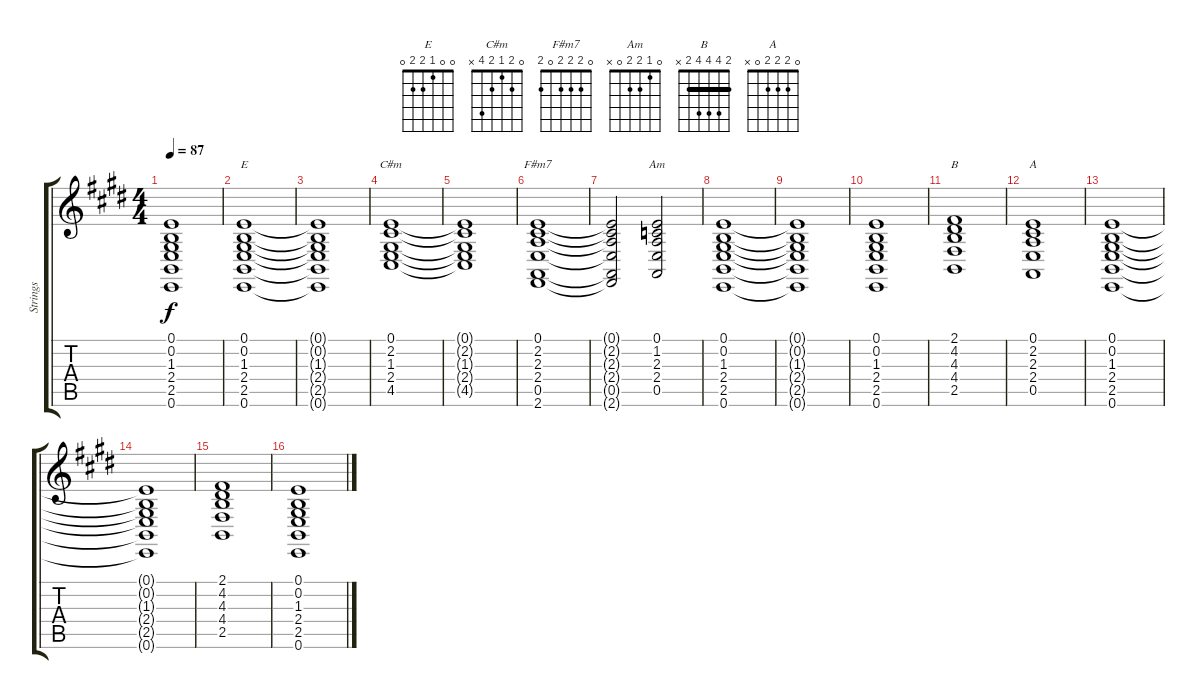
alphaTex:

\track ("Strings " "Strings ") {instrument synthstrings2}
\staff {score tabs}
\tuning (E4 B3 G3 D3 A2 E2) {hide}
\chord ("E" 0 0 1 2 2 0)
\chord ("C#m" 0 2 1 2 4 x)
\chord ("F#m7" 0 2 2 2 0 2)
\chord ("Am" 0 1 2 2 0 x)
\chord ("B" 2 4 4 4 2 x) {barre 2}
\chord ("A" 0 2 2 2 0 x)
\ts (4 4)
\tempo 87
\clef g2
\ks e
(0.1{t} 0.2{t} 1.3{t} 2.4{t} 2.5{t} 0.6{t}).1{dy f} |
(0.1 0.2 1.3 2.4 2.5 0.6).1{ch "E"} |
(0.1{t} 0.2{t} 1.3{t} 2.4{t} 2.5{t} 0.6{t}).1 |
(0.1 2.2 1.3 2.4 4.5).1{ch "C#m"} |
(0.1{t} 2.2{t} 1.3{t} 2.4{t} 4.5{t}).1 |
(0.1 2.2 2.3 2.4 0.5 2.6).1{ch "F#m7"} |
(0.1{t} 2.2{t} 2.3{t} 2.4{t} 0.5{t} 2.6{t}).2 (0.1 1.2 2.3 2.4 0.5).2{ch "Am"} |
(0.1 0.2 1.3 2.4 2.5 0.6).1 |
(0.1{t} 0.2{t} 1.3{t} 2.4{t} 2.5{t} 0.6{t}).1 |
(0.1 0.2 1.3 2.4 2.5 0.6).1 |
(2.1 4.2 4.3 4.4 2.5).1{ch "B"} |
(0.1 2.2 2.3 2.4 0.5).1{ch "A"} |
(0.1 0.2 1.3 2.4 2.5 0.6).1 |
(0.1{t} 0.2{t} 1.3{t} 2.4{t} 2.5{t} 0.6{t}).1 |
(2.1 4.2 4.3 4.4 2.5).1 |
(0.1 0.2 1.3 2.4 2.5 0.6).1
